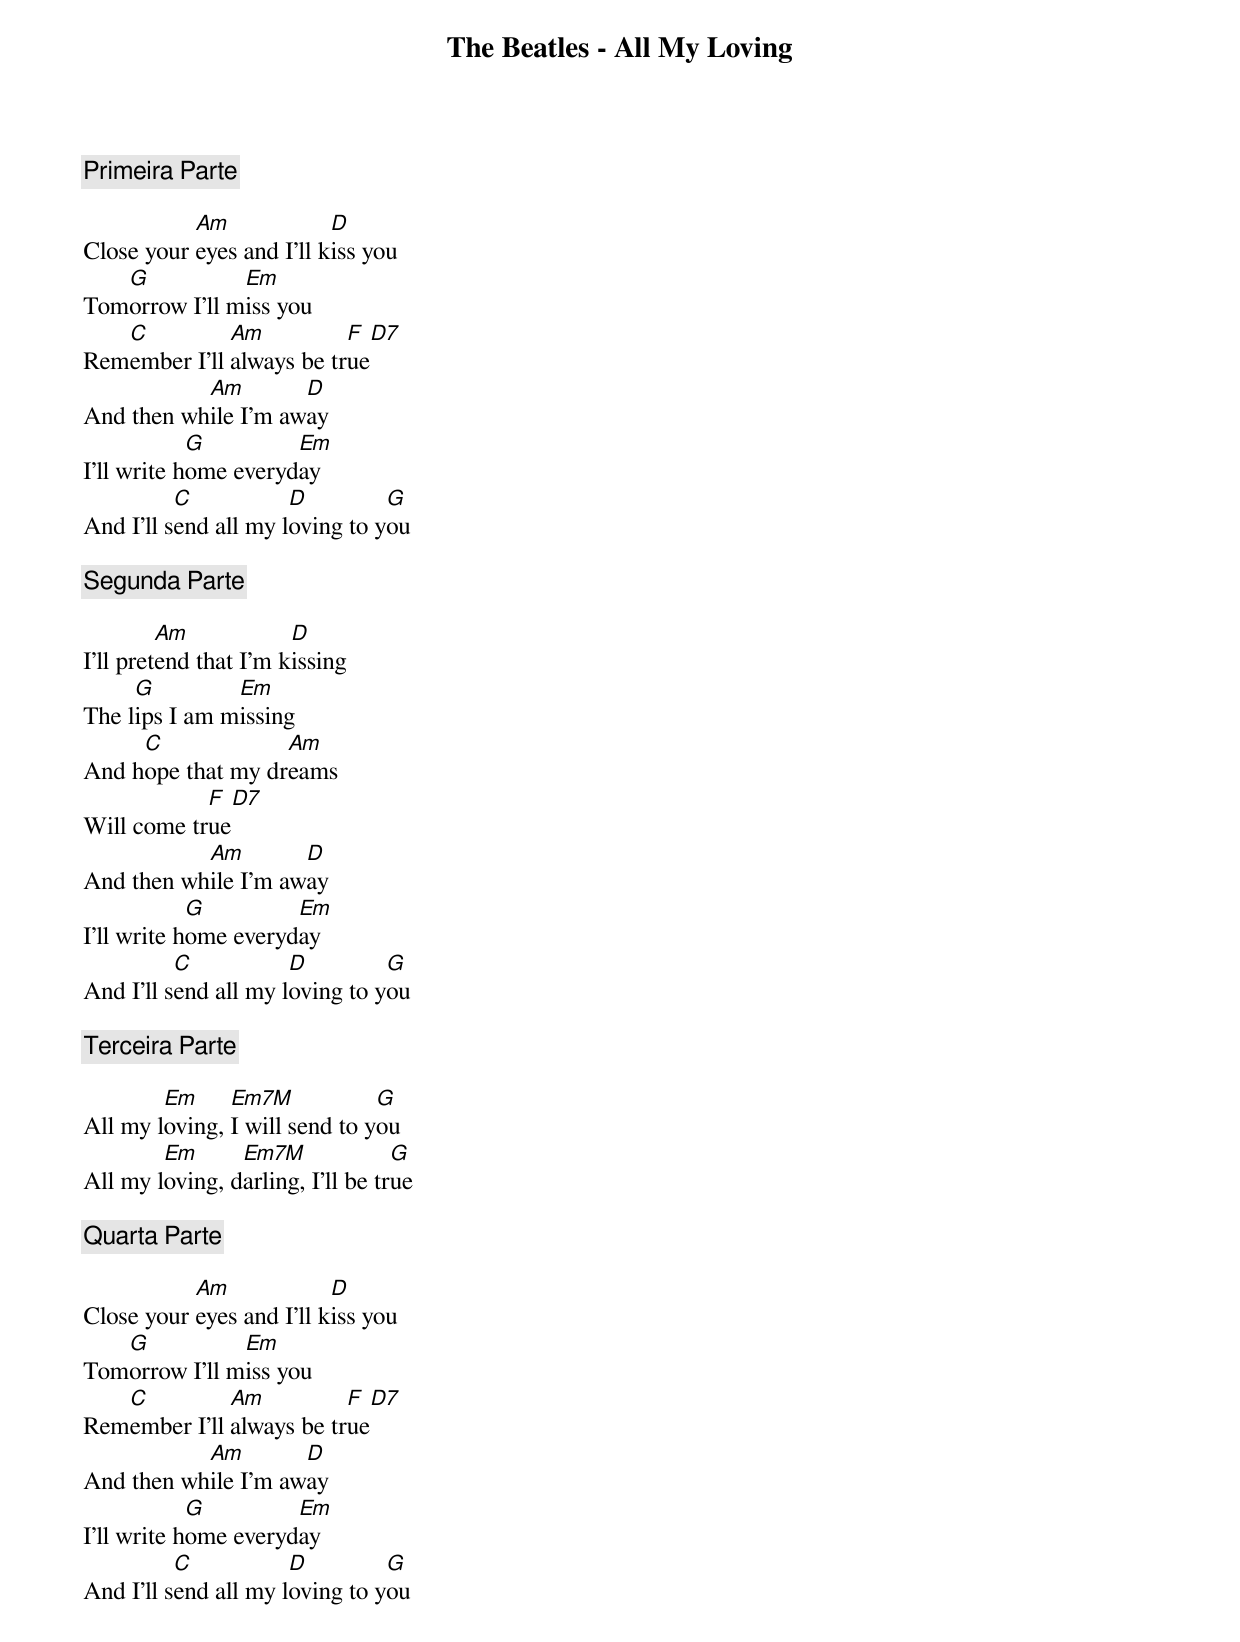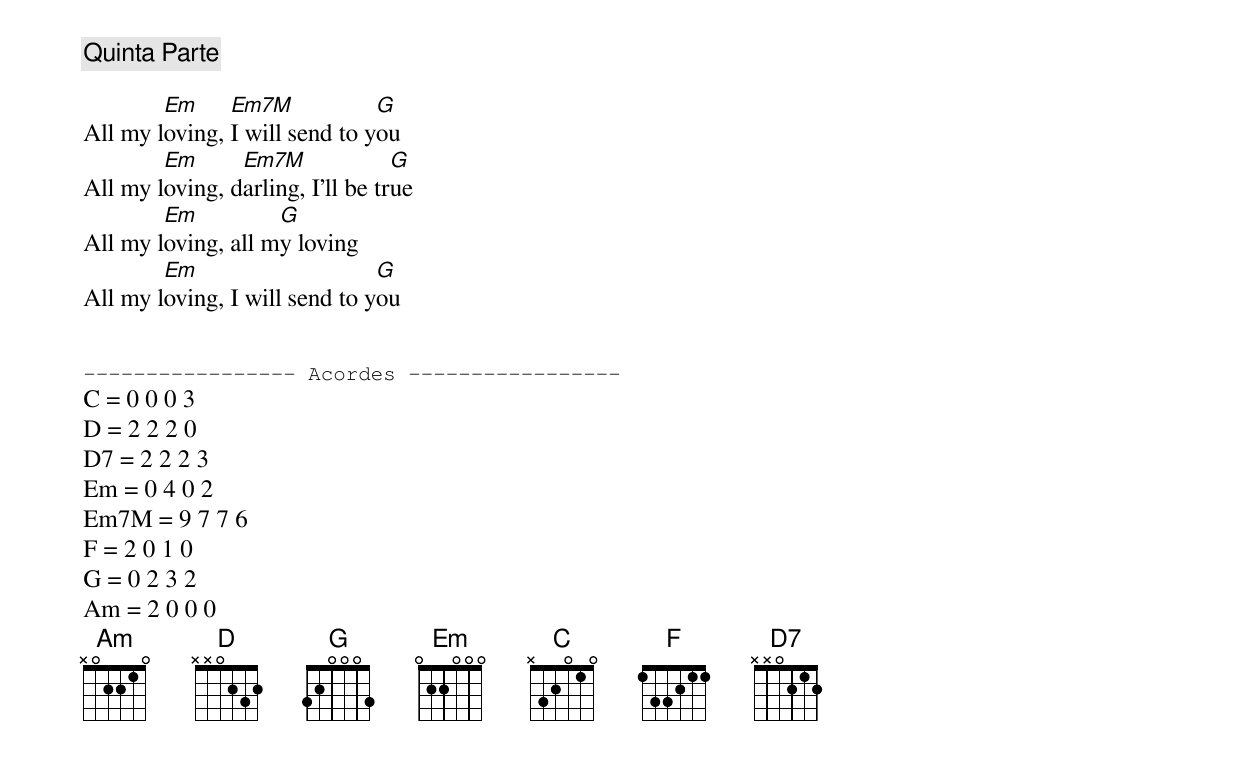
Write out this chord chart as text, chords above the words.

The Beatles - All My Loving

[Primeira Parte]

           Am             D
Close your eyes and I'll kiss you
   G           Em
Tomorrow I'll miss you
   C          Am          F  D7
Remember I'll always be true
           Am        D
And then while I'm away
            G         Em
I'll write home everyday
          C           D         G
And I'll send all my loving to you

[Segunda Parte]

         Am            D
I'll pretend that I'm kissing
     G         Em
The lips I am missing
     C             Am
And hope that my dreams
            F  D7
Will come true
           Am        D
And then while I'm away
            G         Em
I'll write home everyday
          C           D         G
And I'll send all my loving to you

[Terceira Parte]

        Em     Em7M            G
All my loving, I will send to you
        Em      Em7M              G
All my loving, darling, I'll be true

[Quarta Parte]

           Am             D
Close your eyes and I'll kiss you
   G           Em
Tomorrow I'll miss you
   C          Am          F  D7
Remember I'll always be true
           Am        D
And then while I'm away
            G         Em
I'll write home everyday
          C           D         G
And I'll send all my loving to you

[Quinta Parte]

        Em     Em7M            G
All my loving, I will send to you
        Em      Em7M              G
All my loving, darling, I'll be true
        Em          G
All my loving, all my loving
        Em                     G
All my loving, I will send to you


----------------- Acordes -----------------
C = 0 0 0 3
D = 2 2 2 0
D7 = 2 2 2 3
Em = 0 4 0 2
Em7M = 9 7 7 6
F = 2 0 1 0
G = 0 2 3 2
Am = 2 0 0 0
